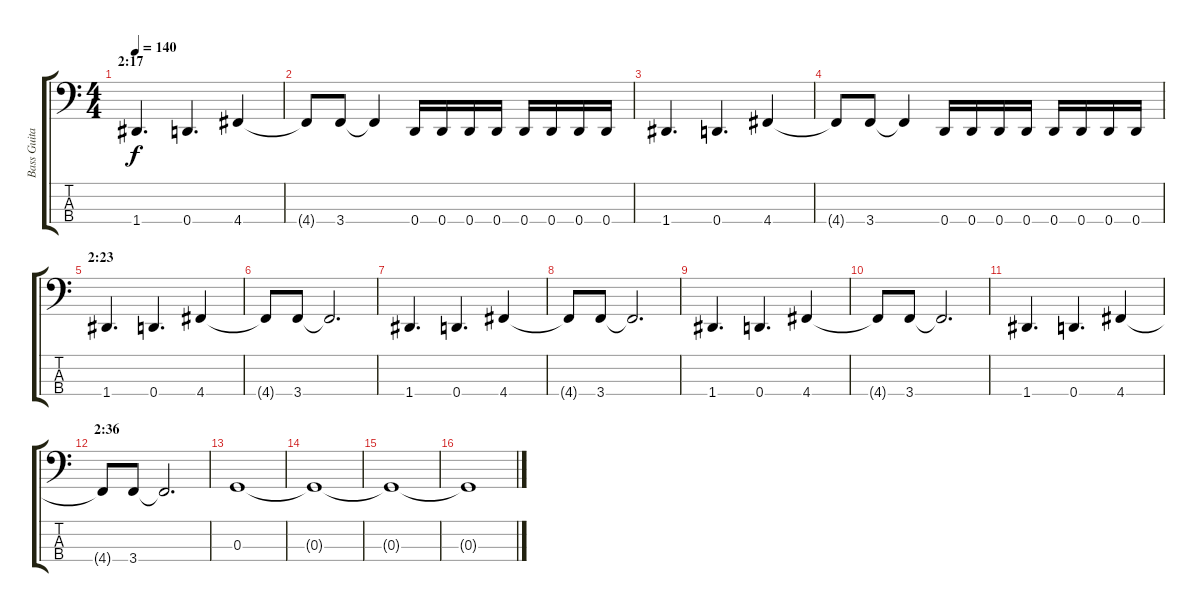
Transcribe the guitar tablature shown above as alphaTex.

\track ("Bass Guitar" "Bass Guita") {instrument electricbasspick}
\staff {score tabs}
\tuning (F2 C2 G1 D1) {hide}
\ts (4 4)
\section ("" "2:17")
\tempo 140
\clef f4
\ks c
1.4.4{d dy f} 0.4.4{d} 4.4.4 |
4.4{t}.8 3.4.8 3.4{t}.4 0.4.16 0.4.16 0.4.16 0.4.16 0.4.16 0.4.16 0.4.16 0.4.16 |
1.4.4{d} 0.4.4{d} 4.4.4 |
4.4{t}.8 3.4.8 3.4{t}.4 0.4.16 0.4.16 0.4.16 0.4.16 0.4.16 0.4.16 0.4.16 0.4.16 |
\section ("" "2:23")
1.4.4{d} 0.4.4{d} 4.4.4 |
4.4{t}.8 3.4.8 3.4{t}.2{d} |
1.4.4{d} 0.4.4{d} 4.4.4 |
4.4{t}.8 3.4.8 3.4{t}.2{d} |
1.4.4{d} 0.4.4{d} 4.4.4 |
4.4{t}.8 3.4.8 3.4{t}.2{d} |
1.4.4{d} 0.4.4{d} 4.4.4 |
\section ("" "2:36")
4.4{t}.8 3.4.8 3.4{t}.2{d} |
0.3.1 |
0.3{t}.1 |
0.3{t}.1 |
0.3{t}.1
